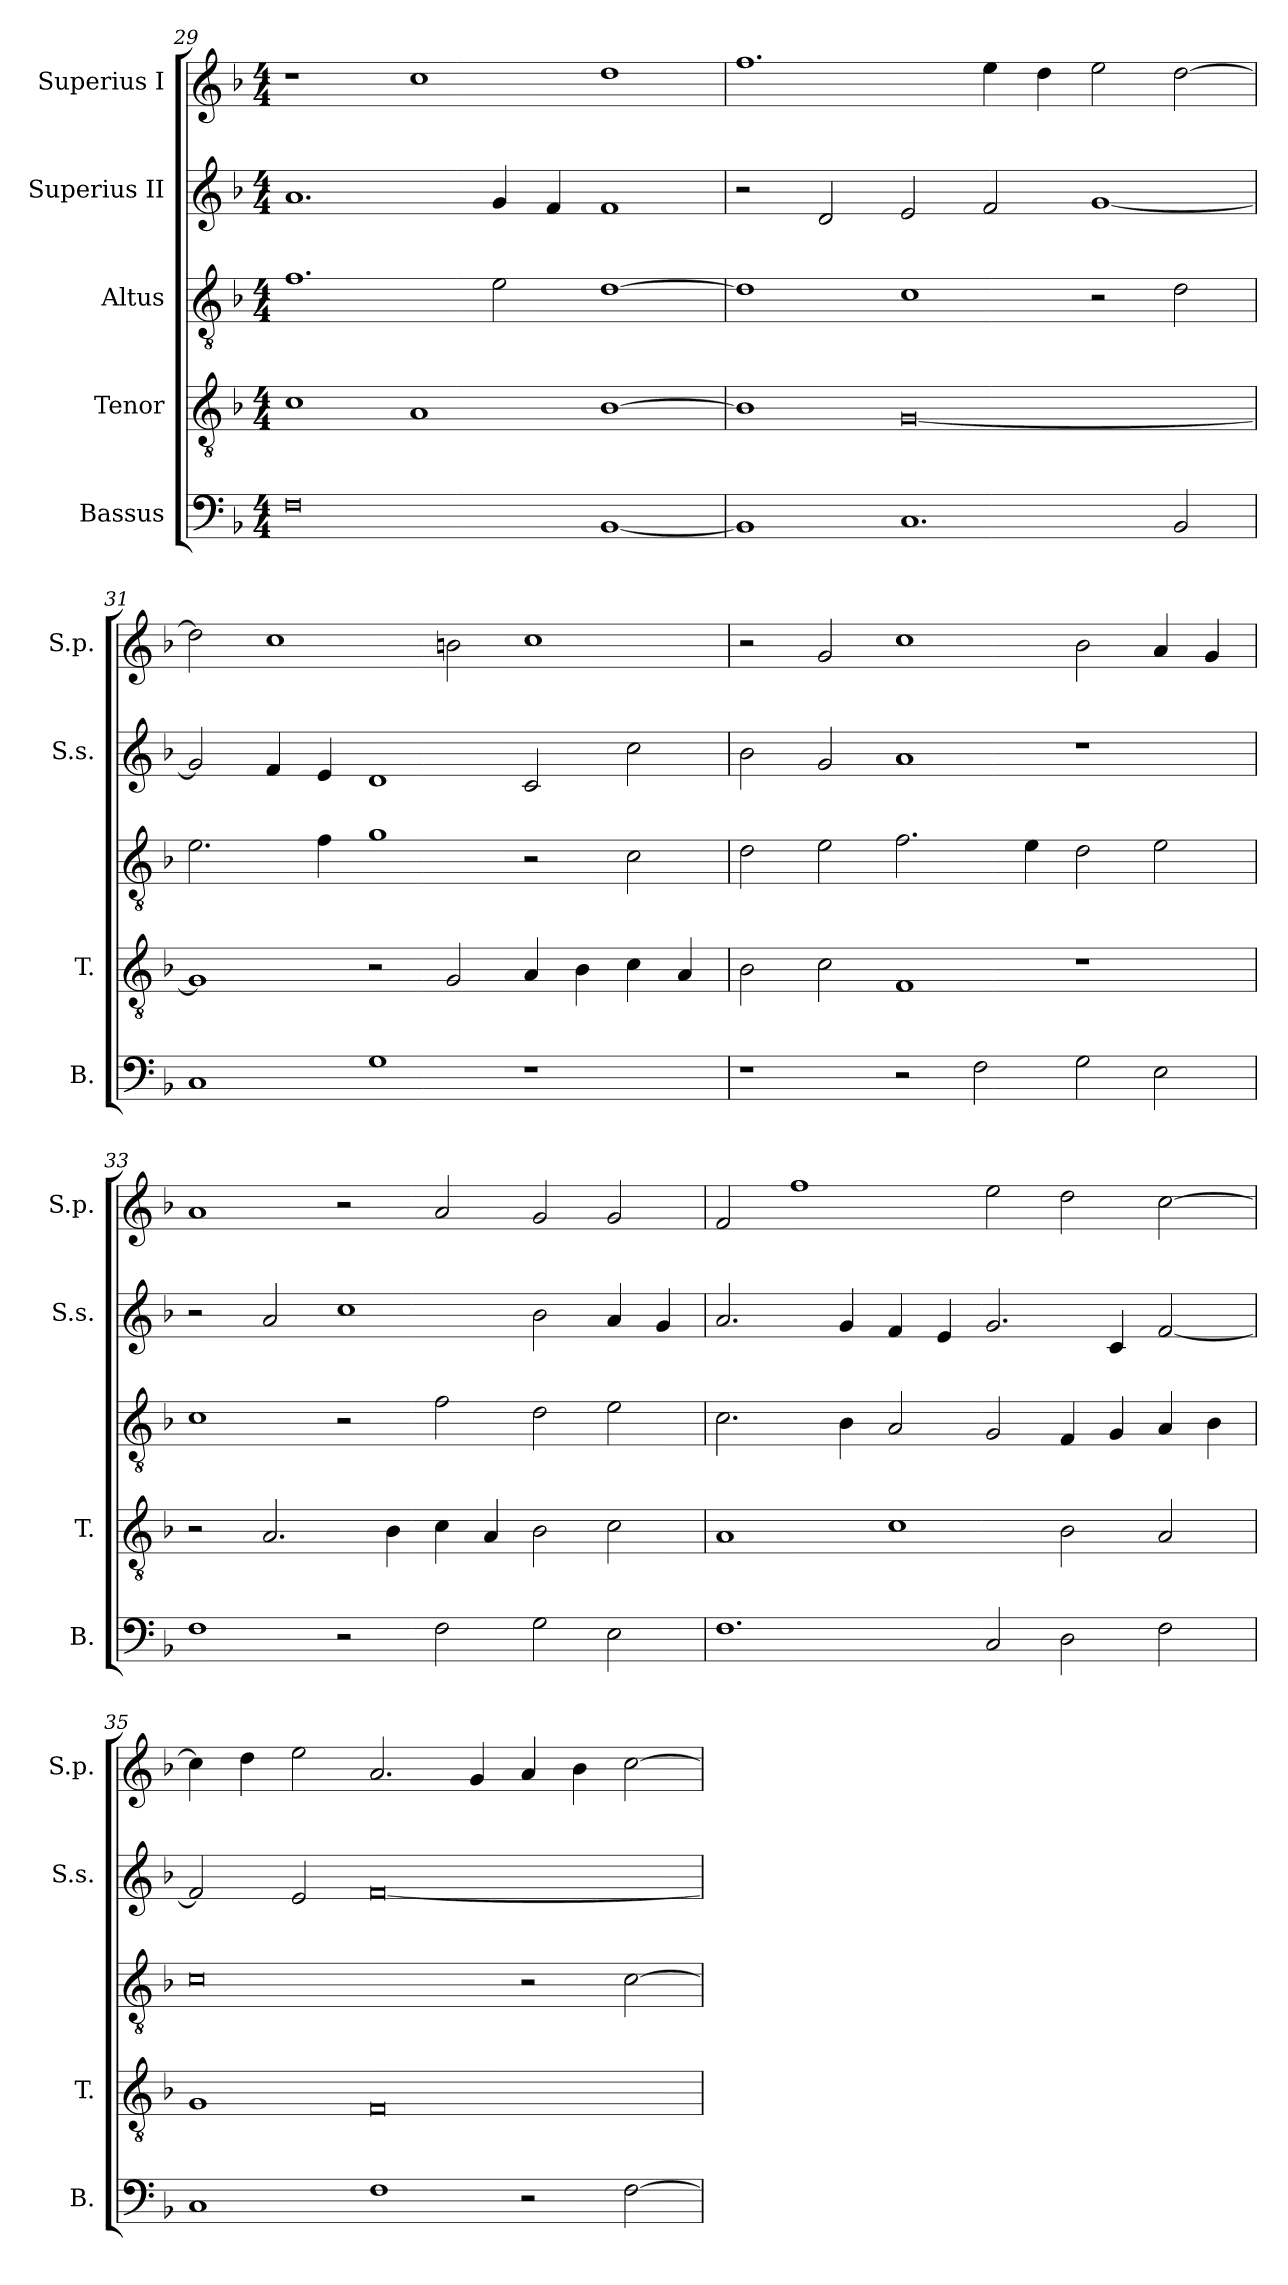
**kern	**kern	**kern	**kern	**kern
*part5	*part4	*part3	*part2	*part1
*staff5	*staff4	*staff3	*staff2	*staff1
*I"Bassus	*I"Tenor	*I"Altus	*I"Superius II	*I"Superius I
*I'B.	*I'T.	*	*I'S.s.	*I'S.p.
!!LO:LB:g=z
*clefF4	*clefGv2	*clefGv2	*clefG2	*clefG2
*	*ITrd7c12	*ITrd7c12	*	*
*k[b-]	*k[b-]	*k[b-]	*k[b-]	*k[b-]
*F:	*F:	*F:	*F:	*F:
*M4/4	*M4/4	*M4/4	*M4/4	*M4/4
=29	=29	=29	=29	=29
0Fi	1Ci	1.Fi	1.ai	1r
.	1AAi	.	.	1cci
.	.	2Ei\	4gi/	.
.	.	.	4fi/	.
[<1BB-i	[>1BB-i	[>1Di	1fi	1ddi
=30	=30	=30	=30	=30
1BB-i]	1BB-i]	1Di]	2r	1.ffi
.	.	.	2di/	.
1.Ci	[<0GGi	1Ci	2ei/	.
.	.	.	2fi/	4eei\
.	.	.	.	4ddi\
.	.	2r	[<1gi	2eei\
2BB-i/	.	2Di\	.	[>2ddi\
=31	=31	=31	=31	=31
1Ci	1GGi]	2.Ei\	2gi/]	2ddi\]
.	.	.	4fi/	1cci
.	.	4Fi\	4ei/	.
1Gi	2r	1Gi	1di	.
.	2GGi/	.	.	2bni\
1r	4AAi/	2r	2ci/	1cci
.	4BB-i\	.	.	.
.	4Ci\	2Ci\	2cci\	.
.	4AAi/	.	.	.
!!LO:PB:g=z
=32	=32	=32	=32	=32
1r	2BB-i\	2Di\	2b-i\	2r
.	2Ci\	2Ei\	2gi/	2gi/
2r	1FFi	2.Fi\	1ai	1cci
2Fi\	.	.	.	.
.	.	4Ei\	.	.
2Gi\	1r	2Di\	1r	2b-i\
2Ei\	.	2Ei\	.	4ai/
.	.	.	.	4gi/
=33	=33	=33	=33	=33
1Fi	2r	1Ci	2r	1ai
.	2.AAi/	.	2ai/	.
2r	.	2r	1cci	2r
.	4BB-i\	.	.	.
2Fi\	4Ci\	2Fi\	.	2ai/
.	4AAi/	.	.	.
2Gi\	2BB-i\	2Di\	2b-i\	2gi/
2Ei\	2Ci\	2Ei\	4ai/	2gi/
.	.	.	4gi/	.
=34	=34	=34	=34	=34
1.Fi	1AAi	2.Ci\	2.ai/	2fi/
.	.	.	.	1ffi
.	.	4BB-i\	4gi/	.
.	1Ci	2AAi/	4fi/	.
.	.	.	4ei/	.
2Ci/	.	2GGi/	2.gi/	2eei\
2Di\	2BB-i\	4FFi/	.	2ddi\
.	.	4GGi/	4ci/	.
2Fi\	2AAi/	4AAi/	[<2fi/	[>2cci\
.	.	4BB-i\	.	.
!!LO:LB:g=z
=35	=35	=35	=35	=35
1Ci	1GGi	0Ci	2fi/]	4cci\]
.	.	.	.	4ddi\
.	.	.	2ei/	2eei\
1Fi	0FFi	.	[<0fi	2.ai/
.	.	.	.	4gi/
2r	.	2r	.	4ai/
.	.	.	.	4b-i\
[>2Fi\	.	[>2Ci\	.	[>2cci\
=	=	=	=	=
*-	*-	*-	*-	*-
